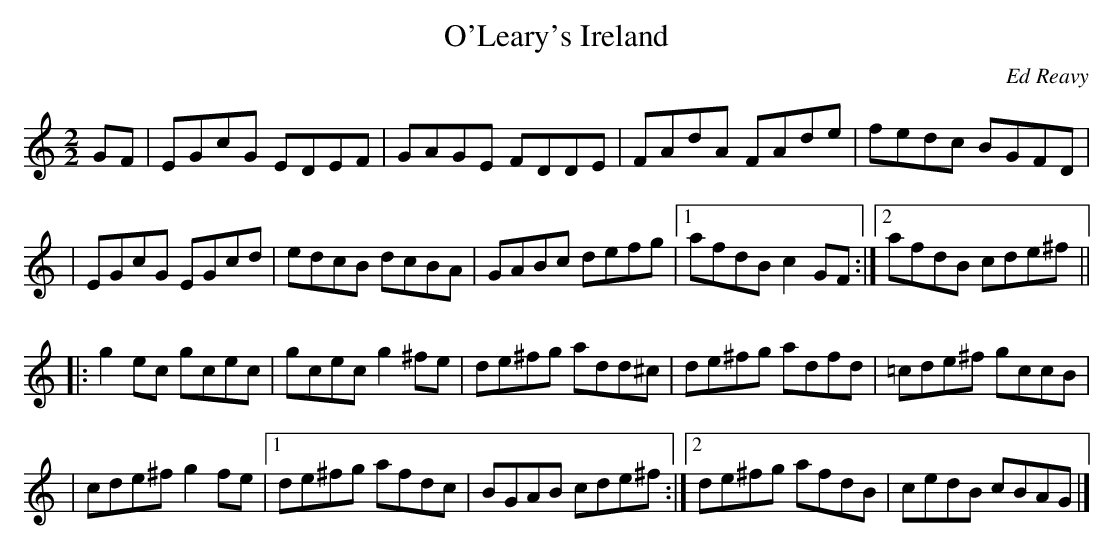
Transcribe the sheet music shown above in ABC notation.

X:1
T:O'Leary's Ireland
M:2/2
L:1/8
C:Ed Reavy
K:C
GF \
| EGcG EDEF | GAGE FDDE | FAdA FAde | fedc BGFD |
| EGcG EGcd | edcB dcBA | GABc defg |1 afdB c2 GF :|2 afdB cde^f ||
|: g2 ec gcec | gcec g2 ^fe | de^fg add^c | de^fg adfd | =cde^f gccB |
| cde^f g2 fe |1 de^fg afdc | BGAB cde^f :|2 de^fg afdB | cedB cBAG |]
